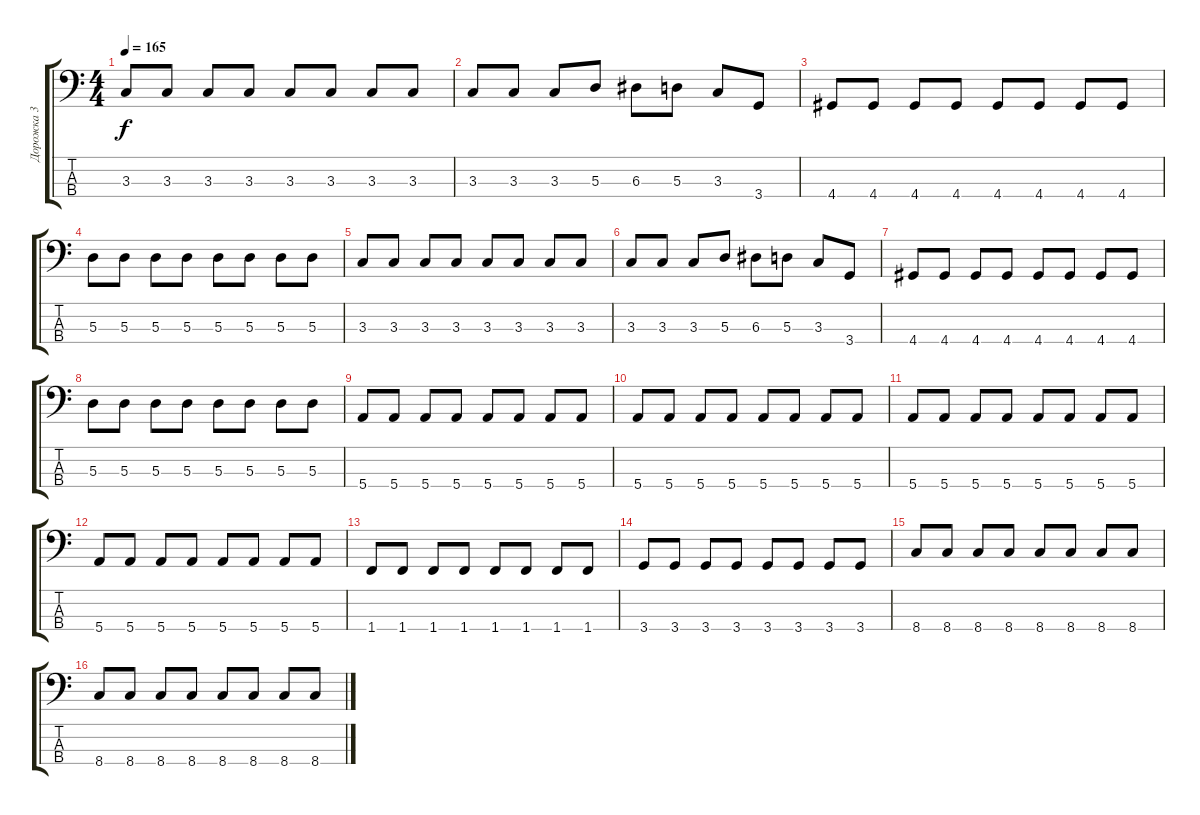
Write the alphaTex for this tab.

\track ("Дорожка 3" "Дорожка 3") {instrument electricbasspick}
\staff {score tabs}
\tuning (G2 D2 A1 E1) {hide}
\ts (4 4)
\tempo 165
\clef f4
\ks c
3.3.8{dy f} 3.3.8 3.3.8 3.3.8 3.3.8 3.3.8 3.3.8 3.3.8 |
3.3.8 3.3.8 3.3.8 5.3.8 6.3.8 5.3.8 3.3.8 3.4.8 |
4.4.8 4.4.8 4.4.8 4.4.8 4.4.8 4.4.8 4.4.8 4.4.8 |
5.3.8 5.3.8 5.3.8 5.3.8 5.3.8 5.3.8 5.3.8 5.3.8 |
3.3.8 3.3.8 3.3.8 3.3.8 3.3.8 3.3.8 3.3.8 3.3.8 |
3.3.8 3.3.8 3.3.8 5.3.8 6.3.8 5.3.8 3.3.8 3.4.8 |
4.4.8 4.4.8 4.4.8 4.4.8 4.4.8 4.4.8 4.4.8 4.4.8 |
5.3.8 5.3.8 5.3.8 5.3.8 5.3.8 5.3.8 5.3.8 5.3.8 |
5.4.8 5.4.8 5.4.8 5.4.8 5.4.8 5.4.8 5.4.8 5.4.8 |
5.4.8 5.4.8 5.4.8 5.4.8 5.4.8 5.4.8 5.4.8 5.4.8 |
5.4.8 5.4.8 5.4.8 5.4.8 5.4.8 5.4.8 5.4.8 5.4.8 |
5.4.8 5.4.8 5.4.8 5.4.8 5.4.8 5.4.8 5.4.8 5.4.8 |
1.4.8 1.4.8 1.4.8 1.4.8 1.4.8 1.4.8 1.4.8 1.4.8 |
3.4.8 3.4.8 3.4.8 3.4.8 3.4.8 3.4.8 3.4.8 3.4.8 |
8.4.8 8.4.8 8.4.8 8.4.8 8.4.8 8.4.8 8.4.8 8.4.8 |
8.4.8 8.4.8 8.4.8 8.4.8 8.4.8 8.4.8 8.4.8 8.4.8
